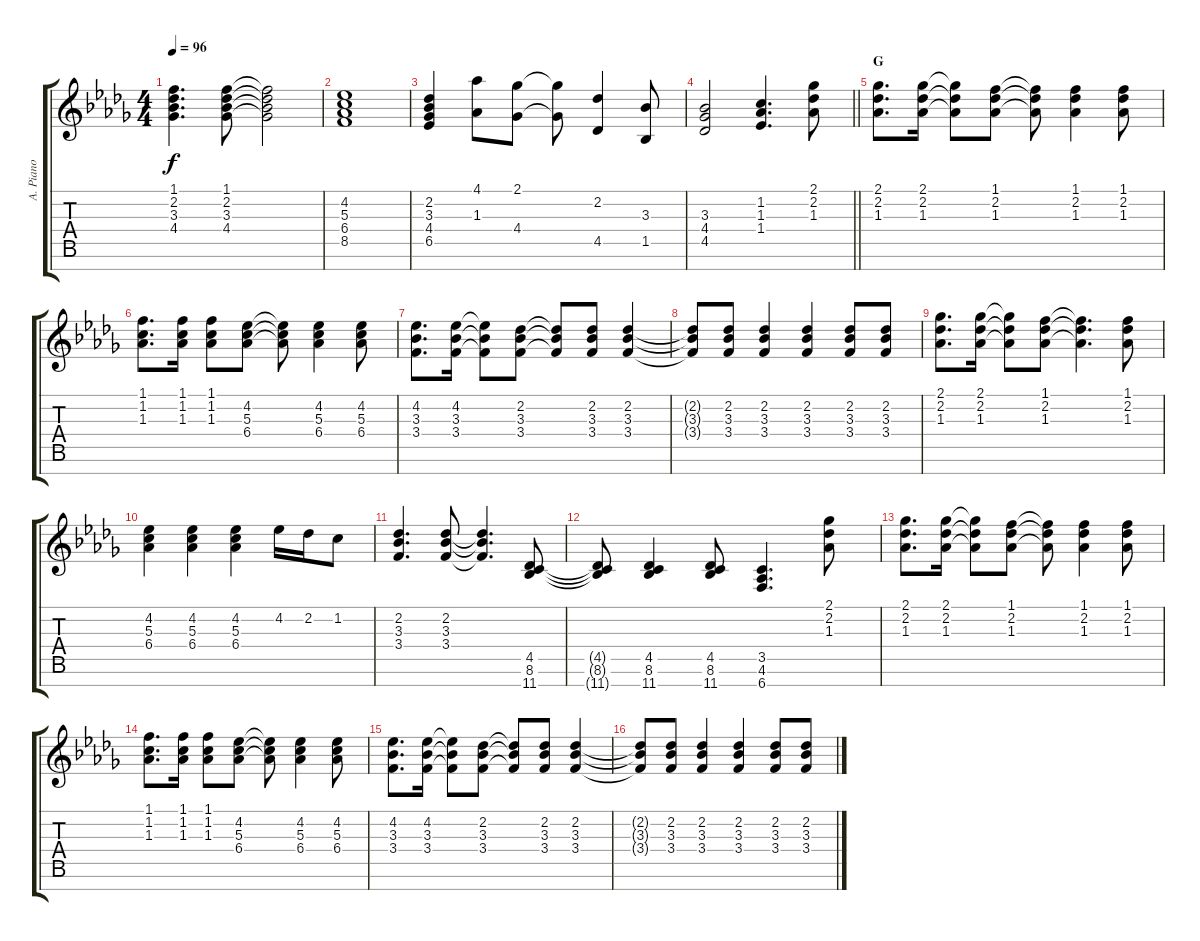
\track ("A. Piano" "A. Piano") {instrument acousticgrandpiano}
\staff {score tabs}
\tuning (E5 B4 G4 D4 A3 E3 B2) {hide}
\ts (4 4)
\tempo 96
\clef g2
\ks db
(1.1 2.2 3.3 4.4).4{d dy f} (1.1 2.2 3.3 4.4).8 (1.1{t} 2.2{t} 3.3{t} 4.4{t}).2 |
(4.2 5.3 6.4 8.5).1 |
(2.2 3.3 4.4 6.5).4 (4.1 1.3).8 (2.1 4.4).8 (2.1{t} 4.4{t}).8 (2.2 4.5).4 (3.3 1.5).8 |
\barLineRight lightlight
(3.3 4.4 4.5).2 (1.2 1.3 1.4).4{d} (2.1 2.2 1.3).8 |
\section ("" "G")
(2.1 2.2 1.3).8{d} (2.1 2.2 1.3).16 (2.1{t} 2.2{t} 1.3{t}).8 (1.1 2.2 1.3).8 (1.1{t} 2.2{t} 1.3{t}).8 (1.1 2.2 1.3).4 (1.1 2.2 1.3).8 |
(1.1 1.2 1.3).8{d} (1.1 1.2 1.3).16 (1.1 1.2 1.3).8 (4.2 5.3 6.4).8 (4.2{t} 5.3{t} 6.4{t}).8 (4.2 5.3 6.4).4 (4.2 5.3 6.4).8 |
(4.2 3.3 3.4).8{d} (4.2 3.3 3.4).16 (4.2{t} 3.3{t} 3.4{t}).8 (2.2 3.3 3.4).8 (2.2{t} 3.3{t} 3.4{t}).8 (2.2 3.3 3.4).8 (2.2 3.3 3.4).4 |
(2.2{t} 3.3{t} 3.4{t}).8 (2.2 3.3 3.4).8 (2.2 3.3 3.4).4 (2.2 3.3 3.4).4 (2.2 3.3 3.4).8 (2.2 3.3 3.4).8 |
(2.1 2.2 1.3).8{d} (2.1 2.2 1.3).16 (2.1{t} 2.2{t} 1.3{t}).8 (1.1 2.2 1.3).8 (1.1{t} 2.2{t} 1.3{t}).4{d} (1.1 2.2 1.3).8 |
(4.2 5.3 6.4).4 (4.2 5.3 6.4).4 (4.2 5.3 6.4).4 4.2.16 2.2.16 1.2.8 |
(2.2 3.3 3.4).4{d} (2.2 3.3 3.4).8 (2.2{t} 3.3{t} 3.4{t}).4{d} (4.5 8.6 11.7).8 |
(4.5{t} 8.6{t} 11.7{t}).8 (4.5 8.6 11.7).4 (4.5 8.6 11.7).8 (3.5 4.6 6.7).4{d} (2.1 2.2 1.3).8 |
(2.1 2.2 1.3).8{d} (2.1 2.2 1.3).16 (2.1{t} 2.2{t} 1.3{t}).8 (1.1 2.2 1.3).8 (1.1{t} 2.2{t} 1.3{t}).8 (1.1 2.2 1.3).4 (1.1 2.2 1.3).8 |
(1.1 1.2 1.3).8{d} (1.1 1.2 1.3).16 (1.1 1.2 1.3).8 (4.2 5.3 6.4).8 (4.2{t} 5.3{t} 6.4{t}).8 (4.2 5.3 6.4).4 (4.2 5.3 6.4).8 |
(4.2 3.3 3.4).8{d} (4.2 3.3 3.4).16 (4.2{t} 3.3{t} 3.4{t}).8 (2.2 3.3 3.4).8 (2.2{t} 3.3{t} 3.4{t}).8 (2.2 3.3 3.4).8 (2.2 3.3 3.4).4 |
(2.2{t} 3.3{t} 3.4{t}).8 (2.2 3.3 3.4).8 (2.2 3.3 3.4).4 (2.2 3.3 3.4).4 (2.2 3.3 3.4).8 (2.2 3.3 3.4).8
